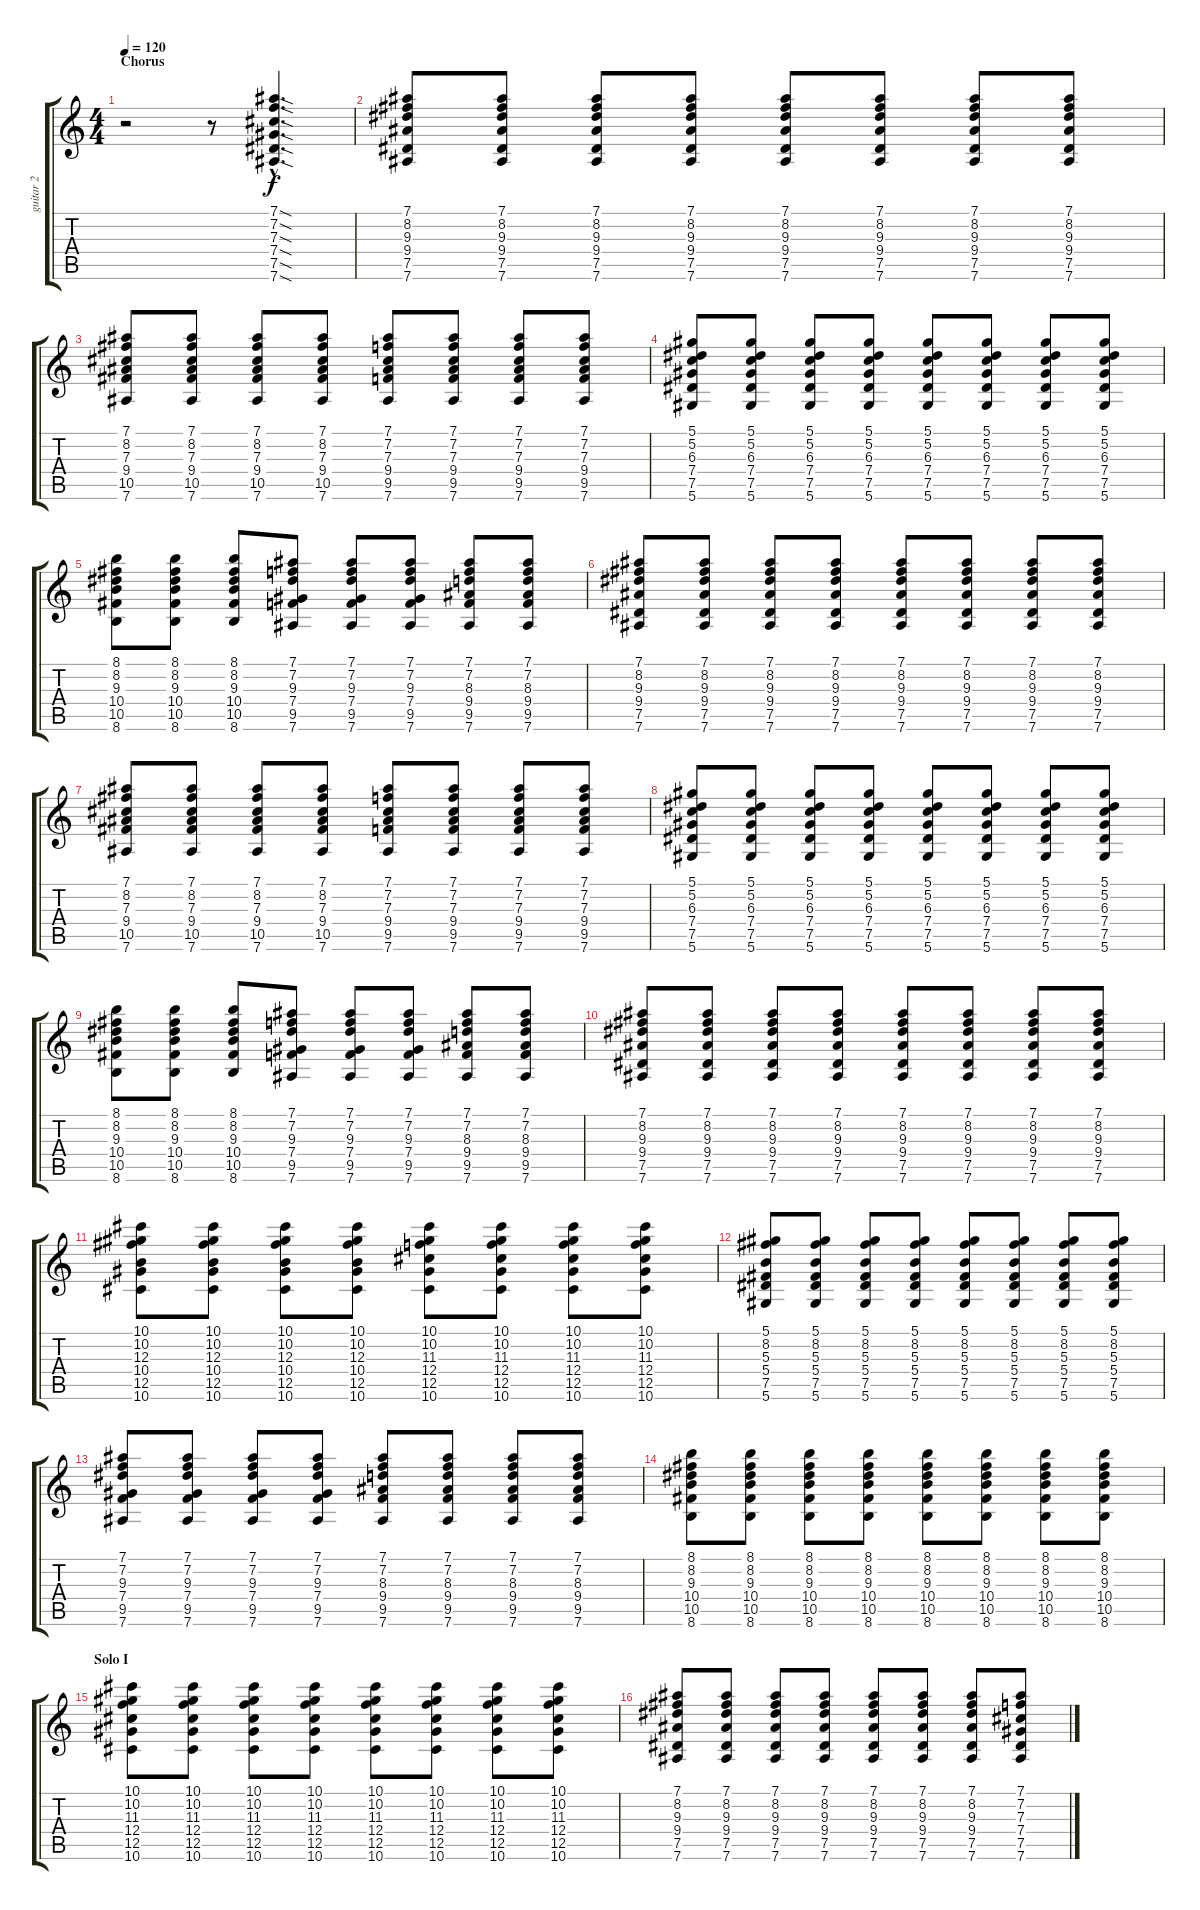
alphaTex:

\track ("guitar 2" "guitar 2") {instrument distortionguitar}
\staff {score tabs}
\tuning (Eb4 Bb3 Gb3 Db3 Ab2 Eb2) {hide}
\ts (4 4)
\section ("" "Chorus")
\tempo 120
\clef g2
\ks c
r.2{dy f} r.8 (7.1{sod hac} 7.2{sod hac} 7.3{sod hac} 7.4{sod hac} 7.5{sod hac} 7.6{sod hac}).4{d} |
(7.1 8.2 9.3 9.4 7.5 7.6).8 (7.1 8.2 9.3 9.4 7.5 7.6).8 (7.1 8.2 9.3 9.4 7.5 7.6).8 (7.1 8.2 9.3 9.4 7.5 7.6).8 (7.1 8.2 9.3 9.4 7.5 7.6).8 (7.1 8.2 9.3 9.4 7.5 7.6).8 (7.1 8.2 9.3 9.4 7.5 7.6).8 (7.1 8.2 9.3 9.4 7.5 7.6).8 |
(7.1 8.2 7.3 9.4 10.5 7.6).8 (7.1 8.2 7.3 9.4 10.5 7.6).8 (7.1 8.2 7.3 9.4 10.5 7.6).8 (7.1 8.2 7.3 9.4 10.5 7.6).8 (7.1 7.2 7.3 9.4 9.5 7.6).8 (7.1 7.2 7.3 9.4 9.5 7.6).8 (7.1 7.2 7.3 9.4 9.5 7.6).8 (7.1 7.2 7.3 9.4 9.5 7.6).8 |
(5.1 5.2 6.3 7.4 7.5 5.6).8 (5.1 5.2 6.3 7.4 7.5 5.6).8 (5.1 5.2 6.3 7.4 7.5 5.6).8 (5.1 5.2 6.3 7.4 7.5 5.6).8 (5.1 5.2 6.3 7.4 7.5 5.6).8 (5.1 5.2 6.3 7.4 7.5 5.6).8 (5.1 5.2 6.3 7.4 7.5 5.6).8 (5.1 5.2 6.3 7.4 7.5 5.6).8 |
(8.1 8.2 9.3 10.4 10.5 8.6).8 (8.1 8.2 9.3 10.4 10.5 8.6).8 (8.1 8.2 9.3 10.4 10.5 8.6).8 (7.1 7.2 9.3 7.4 9.5 7.6).8 (7.1 7.2 9.3 7.4 9.5 7.6).8 (7.1 7.2 9.3 7.4 9.5 7.6).8 (7.1 7.2 8.3 9.4 9.5 7.6).8 (7.1 7.2 8.3 9.4 9.5 7.6).8 |
(7.1 8.2 9.3 9.4 7.5 7.6).8 (7.1 8.2 9.3 9.4 7.5 7.6).8 (7.1 8.2 9.3 9.4 7.5 7.6).8 (7.1 8.2 9.3 9.4 7.5 7.6).8 (7.1 8.2 9.3 9.4 7.5 7.6).8 (7.1 8.2 9.3 9.4 7.5 7.6).8 (7.1 8.2 9.3 9.4 7.5 7.6).8 (7.1 8.2 9.3 9.4 7.5 7.6).8 |
(7.1 8.2 7.3 9.4 10.5 7.6).8 (7.1 8.2 7.3 9.4 10.5 7.6).8 (7.1 8.2 7.3 9.4 10.5 7.6).8 (7.1 8.2 7.3 9.4 10.5 7.6).8 (7.1 7.2 7.3 9.4 9.5 7.6).8 (7.1 7.2 7.3 9.4 9.5 7.6).8 (7.1 7.2 7.3 9.4 9.5 7.6).8 (7.1 7.2 7.3 9.4 9.5 7.6).8 |
(5.1 5.2 6.3 7.4 7.5 5.6).8 (5.1 5.2 6.3 7.4 7.5 5.6).8 (5.1 5.2 6.3 7.4 7.5 5.6).8 (5.1 5.2 6.3 7.4 7.5 5.6).8 (5.1 5.2 6.3 7.4 7.5 5.6).8 (5.1 5.2 6.3 7.4 7.5 5.6).8 (5.1 5.2 6.3 7.4 7.5 5.6).8 (5.1 5.2 6.3 7.4 7.5 5.6).8 |
(8.1 8.2 9.3 10.4 10.5 8.6).8 (8.1 8.2 9.3 10.4 10.5 8.6).8 (8.1 8.2 9.3 10.4 10.5 8.6).8 (7.1 7.2 9.3 7.4 9.5 7.6).8 (7.1 7.2 9.3 7.4 9.5 7.6).8 (7.1 7.2 9.3 7.4 9.5 7.6).8 (7.1 7.2 8.3 9.4 9.5 7.6).8 (7.1 7.2 8.3 9.4 9.5 7.6).8 |
(7.1 8.2 9.3 9.4 7.5 7.6).8 (7.1 8.2 9.3 9.4 7.5 7.6).8 (7.1 8.2 9.3 9.4 7.5 7.6).8 (7.1 8.2 9.3 9.4 7.5 7.6).8 (7.1 8.2 9.3 9.4 7.5 7.6).8 (7.1 8.2 9.3 9.4 7.5 7.6).8 (7.1 8.2 9.3 9.4 7.5 7.6).8 (7.1 8.2 9.3 9.4 7.5 7.6).8 |
(10.1 10.2 12.3 10.4 12.5 10.6).8 (10.1 10.2 12.3 10.4 12.5 10.6).8 (10.1 10.2 12.3 10.4 12.5 10.6).8 (10.1 10.2 12.3 10.4 12.5 10.6).8 (10.1 10.2 11.3 12.4 12.5 10.6).8 (10.1 10.2 11.3 12.4 12.5 10.6).8 (10.1 10.2 11.3 12.4 12.5 10.6).8 (10.1 10.2 11.3 12.4 12.5 10.6).8 |
(5.1 8.2 5.3 5.4 7.5 5.6).8 (5.1 8.2 5.3 5.4 7.5 5.6).8 (5.1 8.2 5.3 5.4 7.5 5.6).8 (5.1 8.2 5.3 5.4 7.5 5.6).8 (5.1 8.2 5.3 5.4 7.5 5.6).8 (5.1 8.2 5.3 5.4 7.5 5.6).8 (5.1 8.2 5.3 5.4 7.5 5.6).8 (5.1 8.2 5.3 5.4 7.5 5.6).8 |
(7.1 7.2 9.3 7.4 9.5 7.6).8 (7.1 7.2 9.3 7.4 9.5 7.6).8 (7.1 7.2 9.3 7.4 9.5 7.6).8 (7.1 7.2 9.3 7.4 9.5 7.6).8 (7.1 7.2 8.3 9.4 9.5 7.6).8 (7.1 7.2 8.3 9.4 9.5 7.6).8 (7.1 7.2 8.3 9.4 9.5 7.6).8 (7.1 7.2 8.3 9.4 9.5 7.6).8 |
(8.1 8.2 9.3 10.4 10.5 8.6).8 (8.1 8.2 9.3 10.4 10.5 8.6).8 (8.1 8.2 9.3 10.4 10.5 8.6).8 (8.1 8.2 9.3 10.4 10.5 8.6).8 (8.1 8.2 9.3 10.4 10.5 8.6).8 (8.1 8.2 9.3 10.4 10.5 8.6).8 (8.1 8.2 9.3 10.4 10.5 8.6).8 (8.1 8.2 9.3 10.4 10.5 8.6).8 |
\section ("" "Solo I")
(10.1 10.2 11.3 12.4 12.5 10.6).8 (10.1 10.2 11.3 12.4 12.5 10.6).8 (10.1 10.2 11.3 12.4 12.5 10.6).8 (10.1 10.2 11.3 12.4 12.5 10.6).8 (10.1 10.2 11.3 12.4 12.5 10.6).8 (10.1 10.2 11.3 12.4 12.5 10.6).8 (10.1 10.2 11.3 12.4 12.5 10.6).8 (10.1 10.2 11.3 12.4 12.5 10.6).8 |
(7.1 8.2 9.3 9.4 7.5 7.6).8 (7.1 8.2 9.3 9.4 7.5 7.6).8 (7.1 8.2 9.3 9.4 7.5 7.6).8 (7.1 8.2 9.3 9.4 7.5 7.6).8 (7.1 8.2 9.3 9.4 7.5 7.6).8 (7.1 8.2 9.3 9.4 7.5 7.6).8 (7.1 8.2 9.3 9.4 7.5 7.6).8 (7.1 7.2 7.3 7.4 7.5 7.6).8
